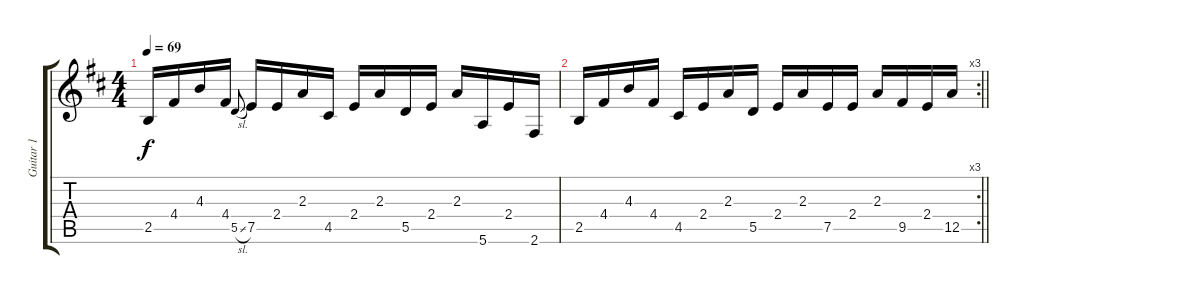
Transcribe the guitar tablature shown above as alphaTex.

\track ("Guitar 1" "Guitar 1") {instrument electricguitarjazz}
\staff {score tabs}
\tuning (E4 B3 G3 D3 A2 E2) {hide}
\ts (4 4)
\tempo 69
\clef g2
\ks bminor
2.5.16{dy f} 4.4.16 4.3.16 4.4.16 5.5{sl}.8{gr onbeat} 7.5.16 2.4.16 2.3.16 4.5.16 2.4.16 2.3.16 5.5.16 2.4.16 2.3.16 5.6.16 2.4.16 2.6.16 |
\rc 3
\barLineRight lightlight
2.5.16 4.4.16 4.3.16 4.4.16 4.5.16 2.4.16 2.3.16 5.5.16 2.4.16 2.3.16 7.5.16 2.4.16 2.3.16 9.5.16 2.4.16 12.5.16
